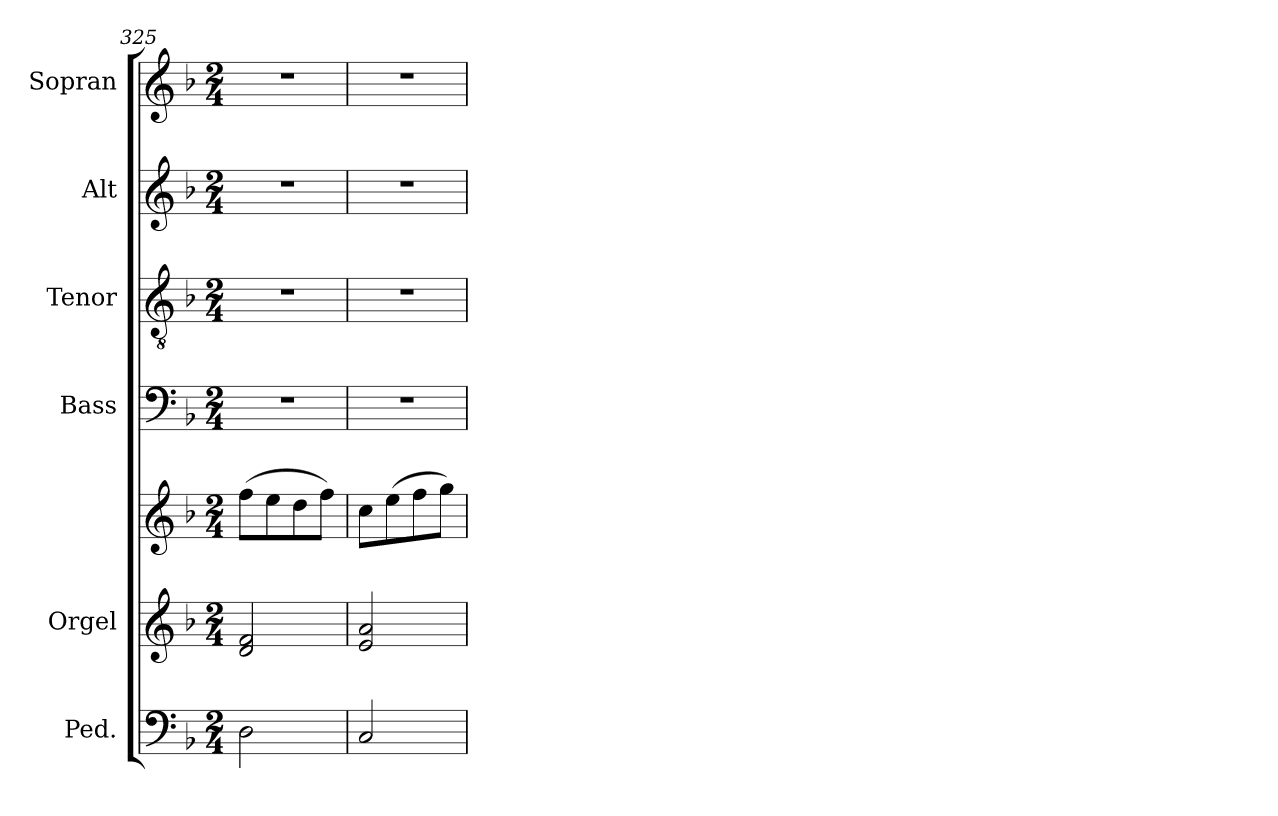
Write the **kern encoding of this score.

**kern	**kern	**kern	**kern	**kern	**kern	**kern
*part6	*part5	*part5	*part4	*part3	*part2	*part1
*staff7	*staff6	*staff5	*staff4	*staff3	*staff2	*staff1
*I"Ped.	*I"Orgel	*	*I"Bass	*I"Tenor	*I"Alt	*I"Sopran
*	*I'Org.	*	*I'B.	*I'T.	*I'A.	*I'S.
*clefF4	*clefG2	*clefG2	*clefF4	*clefGv2	*clefG2	*clefG2
*ITrd7c12	*	*	*	*	*	*
*k[b-]	*k[b-]	*k[b-]	*k[b-]	*k[b-]	*k[b-]	*k[b-]
*F:	*F:	*F:	*F:	*F:	*F:	*F:
*M2/4	*M2/4	*M2/4	*M2/4	*M2/4	*M2/4	*M2/4
=325	=325	=325	=325	=325	=325	=325
2DD\	2d/ 2f/	(>8ff\L	2r	2r	2r	2r
.	.	8ee\	.	.	.	.
.	.	8dd\	.	.	.	.
.	.	8ff\J)	.	.	.	.
=326	=326	=326	=326	=326	=326	=326
2CC/	2e/ 2a/	8cc\L	2r	2r	2r	2r
.	.	(>8ee\	.	.	.	.
.	.	8ff\	.	.	.	.
.	.	8gg\J)	.	.	.	.
=	=	=	=	=	=	=
*-	*-	*-	*-	*-	*-	*-
